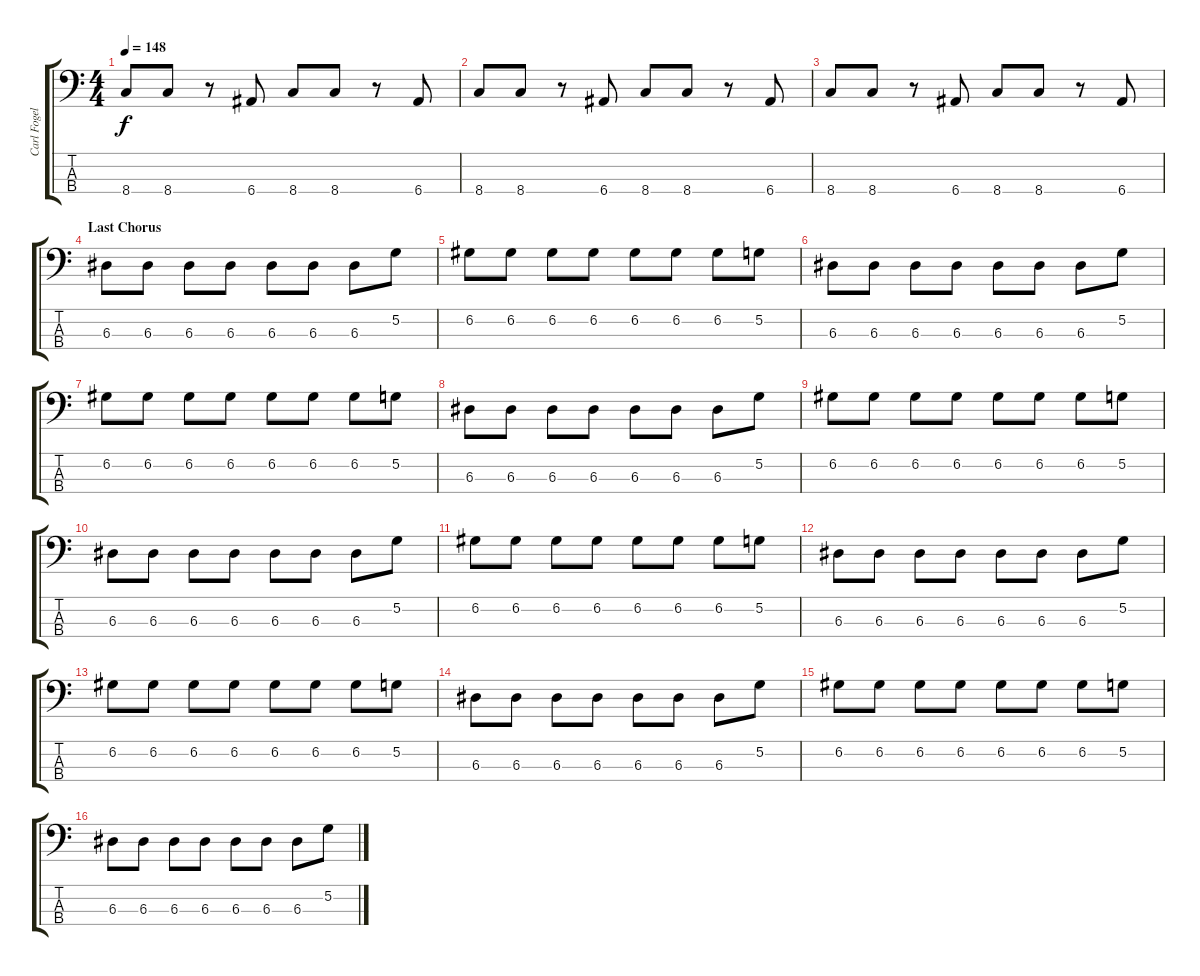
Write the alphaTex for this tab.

\track ("Carl Fogelklou - Bass" "Carl Fogel") {instrument electricbasspick}
\staff {score tabs}
\tuning (G2 D2 A1 E1) {hide}
\ts (4 4)
\tempo 148
\clef f4
\ks c
8.4.8{dy f} 8.4.8 r.8 6.4.8 8.4.8 8.4.8 r.8 6.4.8 |
8.4.8 8.4.8 r.8 6.4.8 8.4.8 8.4.8 r.8 6.4.8 |
8.4.8 8.4.8 r.8 6.4.8 8.4.8 8.4.8 r.8 6.4.8 |
\section ("" "Last Chorus")
6.3.8 6.3.8 6.3.8 6.3.8 6.3.8 6.3.8 6.3.8 5.2.8 |
6.2.8 6.2.8 6.2.8 6.2.8 6.2.8 6.2.8 6.2.8 5.2.8 |
6.3.8 6.3.8 6.3.8 6.3.8 6.3.8 6.3.8 6.3.8 5.2.8 |
6.2.8 6.2.8 6.2.8 6.2.8 6.2.8 6.2.8 6.2.8 5.2.8 |
6.3.8 6.3.8 6.3.8 6.3.8 6.3.8 6.3.8 6.3.8 5.2.8 |
6.2.8 6.2.8 6.2.8 6.2.8 6.2.8 6.2.8 6.2.8 5.2.8 |
6.3.8 6.3.8 6.3.8 6.3.8 6.3.8 6.3.8 6.3.8 5.2.8 |
6.2.8 6.2.8 6.2.8 6.2.8 6.2.8 6.2.8 6.2.8 5.2.8 |
6.3.8 6.3.8 6.3.8 6.3.8 6.3.8 6.3.8 6.3.8 5.2.8 |
6.2.8 6.2.8 6.2.8 6.2.8 6.2.8 6.2.8 6.2.8 5.2.8 |
6.3.8 6.3.8 6.3.8 6.3.8 6.3.8 6.3.8 6.3.8 5.2.8 |
6.2.8 6.2.8 6.2.8 6.2.8 6.2.8 6.2.8 6.2.8 5.2.8 |
6.3.8 6.3.8 6.3.8 6.3.8 6.3.8 6.3.8 6.3.8 5.2.8
